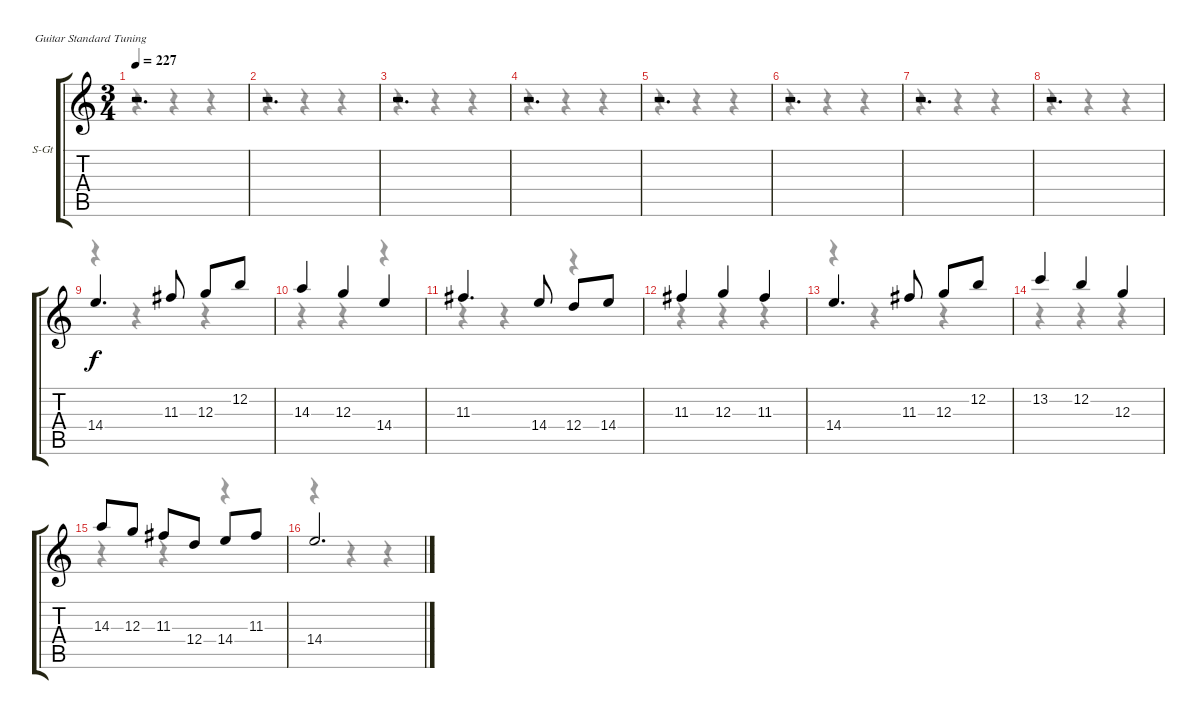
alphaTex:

\bracketExtendMode groupsimilarinstruments
\firstSystemTrackNameOrientation horizontal
\otherSystemsTrackNameOrientation horizontal
\track ("Track 1" "S-Gt") {instrument accordion}
\staff {score tabs}
\tuning (E4 B3 G3 D3 A2 E2)
\displaytranspose 12
\voice
\ts (3 4)
\tempo 227
\clef g2
\ks c
r.2{d dy f} |
r.2{d} |
r.2{d} |
r.2{d} |
r.2{d} |
r.2{d} |
r.2{d} |
r.2{d} |
14.4.4{d} 11.3.8 12.3.8 12.2.8 |
14.3.4 12.3.4 14.4.4 |
11.3.4{d} 14.4.8 12.4.8 14.4.8 |
11.3.4 12.3.4 11.3.4 |
14.4.4{d} 11.3.8 12.3.8 12.2.8 |
13.2.4 12.2.4 12.3.4 |
14.3.8 12.3.8 11.3.8 12.4.8 14.4.8 11.3.8 |
14.4.2{d}
\voice
\clef g2
\ottava regular
\simile none
\ks c
r.4{dy mf} r.4 r.4 |
r.4 r.4 r.4 |
r.4 r.4 r.4 |
r.4 r.4 r.4 |
r.4 r.4 r.4 |
r.4 r.4 r.4 |
r.4 r.4 r.4 |
r.4 r.4 r.4 |
r.4 r.4 r.4 |
r.4 r.4 r.4 |
r.4 r.4 r.4 |
r.4 r.4 r.4 |
r.4 r.4 r.4 |
r.4 r.4 r.4 |
r.4 r.4 r.4 |
r.4 r.4 r.4
